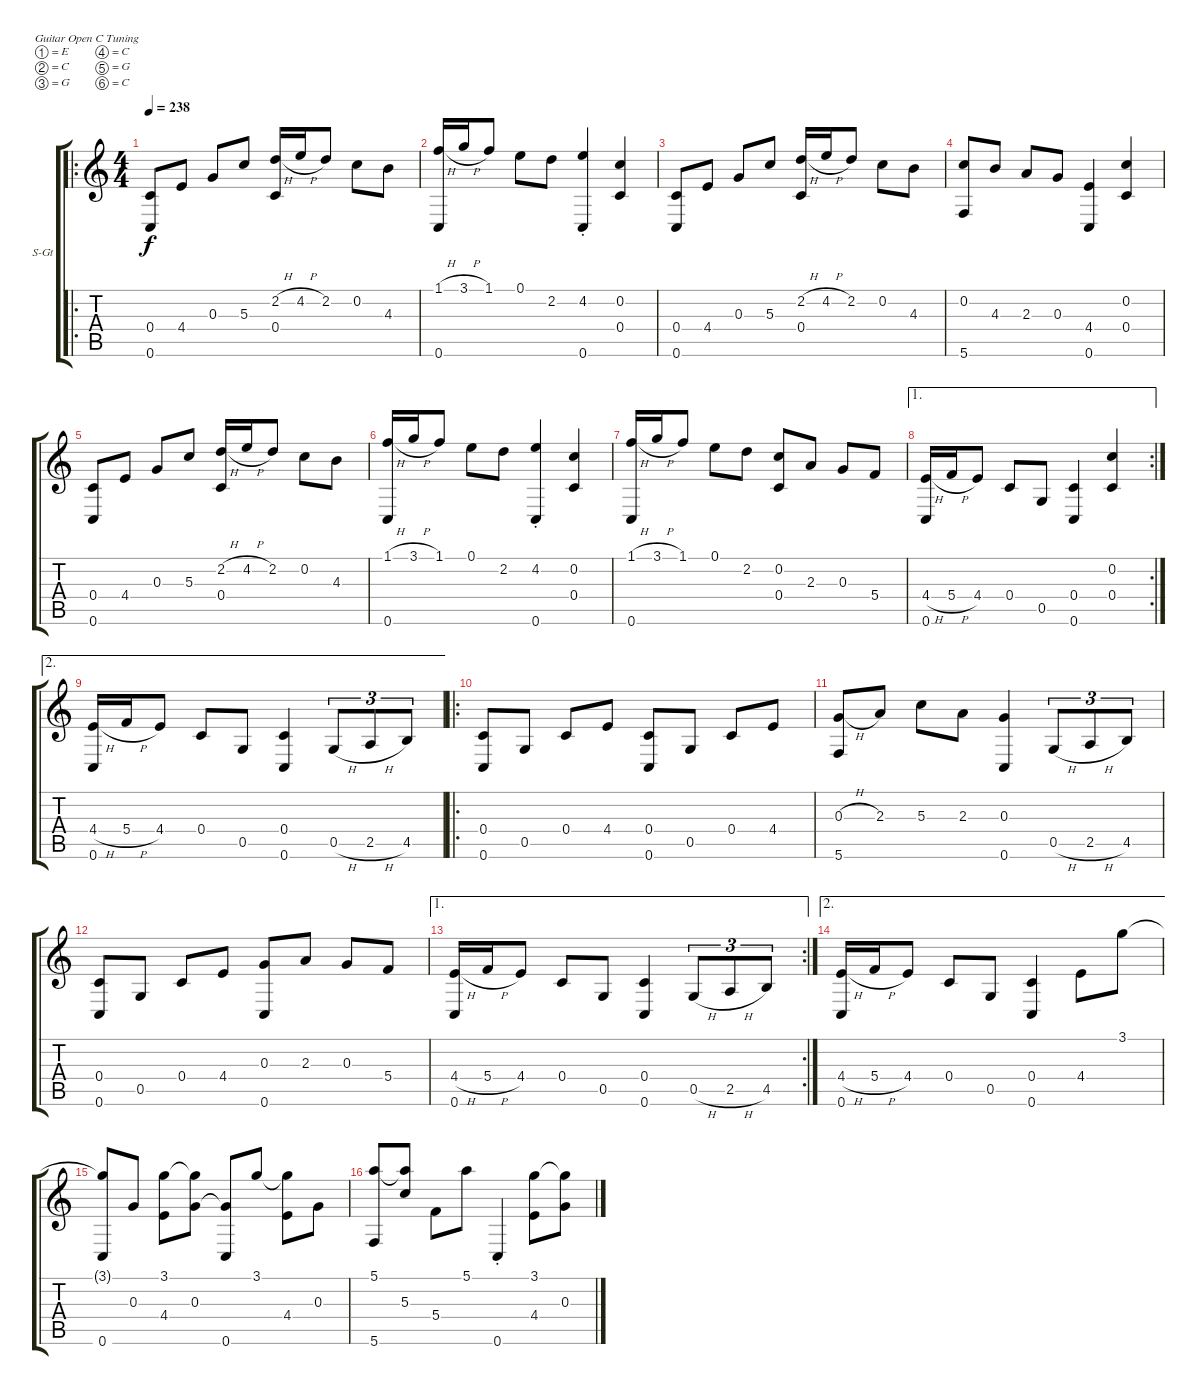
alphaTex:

\bracketExtendMode groupsimilarinstruments
\firstSystemTrackNameOrientation horizontal
\otherSystemsTrackNameOrientation horizontal
\track ("Òô¹ì 1" "S-Gt") {instrument acousticguitarsteel}
\staff {score tabs}
\tuning (E4 C4 G3 C3 G2 C2)
\ro
\ts (4 4)
\beaming (8 2 2 2 2)
\tempo 238
\clef g2
\ks c
(0.4 0.6).8{dy f instrument acousticguitarsteel} 4.4.8 0.3.8 5.3.8 (2.2{h} 0.4).16 4.2{h}.16 2.2.8 0.2.8 4.3.8 |
(1.1{h} 0.6).16 3.1{h}.16 1.1.8 0.1.8 2.2.8 (4.2{st} 0.6{st}).4 (0.2 0.4).4 |
(0.4 0.6).8 4.4.8 0.3.8 5.3.8 (2.2{h} 0.4).16 4.2{h}.16 2.2.8 0.2.8 4.3.8 |
(0.2 5.6).8 4.3.8 2.3.8 0.3.8 (4.4 0.6).4 (0.2 0.4).4 |
(0.4 0.6).8 4.4.8 0.3.8 5.3.8 (2.2{h} 0.4).16 4.2{h}.16 2.2.8 0.2.8 4.3.8 |
(1.1{h} 0.6).16 3.1{h}.16 1.1.8 0.1.8 2.2.8 (4.2{st} 0.6{st}).4 (0.2 0.4).4 |
(1.1{h} 0.6).16 3.1{h}.16 1.1.8 0.1.8 2.2.8 (0.2 0.4).8 2.3.8 0.3.8 5.4.8 |
\ae 1
\rc 2
(4.4{h} 0.6).16 5.4{h}.16 4.4.8 0.4.8 0.5.8 (0.4 0.6).4 (0.2 0.4).4 |
\ae 2
(4.4{h} 0.6).16 5.4{h}.16 4.4.8 0.4.8 0.5.8 (0.4 0.6).4 0.5{h}.8{tu (3 2)} 2.5{h}.8{tu (3 2)} 4.5.8{tu (3 2)} |
\ro
(0.4 0.6).8 0.5.8 0.4.8 4.4.8 (0.4 0.6).8 0.5.8 0.4.8 4.4.8 |
(0.3{h} 5.6).8 2.3.8 5.3.8 2.3.8 (0.3 0.6).4 0.5{h}.8{tu (3 2)} 2.5{h}.8{tu (3 2)} 4.5.8{tu (3 2)} |
(0.4 0.6).8 0.5.8 0.4.8 4.4.8 (0.3 0.6).8 2.3.8 0.3.8 5.4.8 |
\ae 1
\rc 2
(4.4{h} 0.6).16 5.4{h}.16 4.4.8 0.4.8 0.5.8 (0.4 0.6).4 0.5{h}.8{tu (3 2)} 2.5{h}.8{tu (3 2)} 4.5.8{tu (3 2)} |
\ae 2
(4.4{h} 0.6).16 5.4{h}.16 4.4.8 0.4.8 0.5.8 (0.4 0.6).4 4.4.8 3.1.8 |
(3.1{t} 0.6).8 0.3.8 (3.1 4.4).8 (3.1{t} 0.3).8 (0.3{t} 0.6).8 3.1.8 (3.1{t} 4.4).8 0.3.8 |
(5.1 5.6).8 (5.1{t} 5.3).8 5.4.8 5.1.8 0.6{st}.4 (3.1 4.4).8 (3.1{t} 0.3).8
